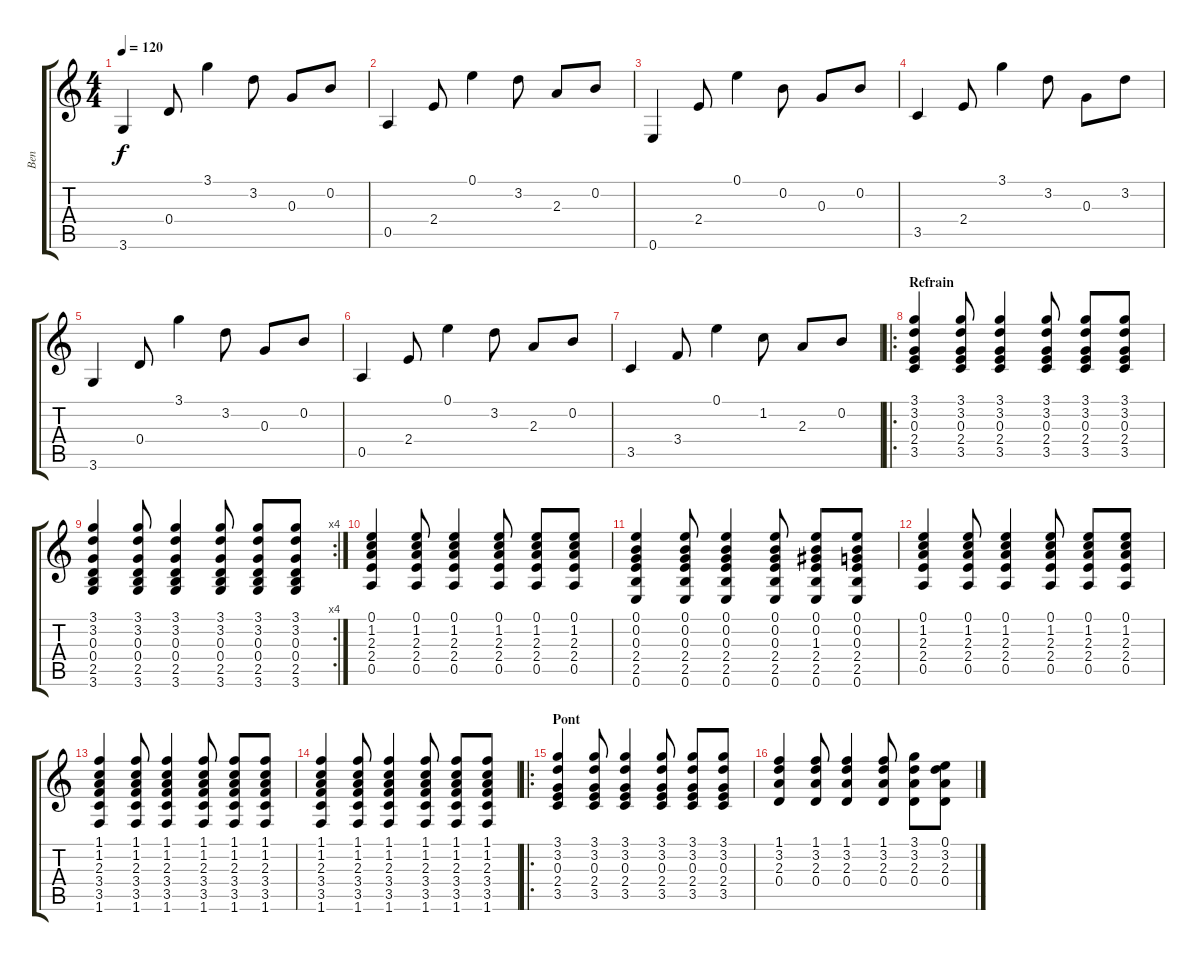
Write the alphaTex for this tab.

\track ("Ben" "Ben") {instrument electricguitarclean}
\staff {score tabs}
\tuning (E4 B3 G3 D3 A2 E2) {hide}
\ts (4 4)
\tempo 120
\clef g2
\ks c
3.6.4{dy f} 0.4.8 3.1.4 3.2.8 0.3.8 0.2.8 |
0.5.4 2.4.8 0.1.4 3.2.8 2.3.8 0.2.8 |
0.6.4 2.4.8 0.1.4 0.2.8 0.3.8 0.2.8 |
3.5.4 2.4.8 3.1.4 3.2.8 0.3.8 3.2.8 |
3.6.4 0.4.8 3.1.4 3.2.8 0.3.8 0.2.8 |
0.5.4 2.4.8 0.1.4 3.2.8 2.3.8 0.2.8 |
3.5.4 3.4.8 0.1.4 1.2.8 2.3.8 0.2.8 |
\ro
\section ("" "Refrain")
(3.1 3.2 0.3 2.4 3.5).4 (3.1 3.2 0.3 2.4 3.5).8 (3.1 3.2 0.3 2.4 3.5).4 (3.1 3.2 0.3 2.4 3.5).8 (3.1 3.2 0.3 2.4 3.5).8 (3.1 3.2 0.3 2.4 3.5).8 |
\rc 4
(3.1 3.2 0.3 0.4 2.5 3.6).4 (3.1 3.2 0.3 0.4 2.5 3.6).8 (3.1 3.2 0.3 0.4 2.5 3.6).4 (3.1 3.2 0.3 0.4 2.5 3.6).8 (3.1 3.2 0.3 0.4 2.5 3.6).8 (3.1 3.2 0.3 0.4 2.5 3.6).8 |
(0.1 1.2 2.3 2.4 0.5).4 (0.1 1.2 2.3 2.4 0.5).8 (0.1 1.2 2.3 2.4 0.5).4 (0.1 1.2 2.3 2.4 0.5).8 (0.1 1.2 2.3 2.4 0.5).8 (0.1 1.2 2.3 2.4 0.5).8 |
(0.1 0.2 0.3 2.4 2.5 0.6).4 (0.1 0.2 0.3 2.4 2.5 0.6).8 (0.1 0.2 0.3 2.4 2.5 0.6).4 (0.1 0.2 0.3 2.4 2.5 0.6).8 (0.1 0.2 1.3 2.4 2.5 0.6).8 (0.1 0.2 0.3 2.4 2.5 0.6).8 |
(0.1 1.2 2.3 2.4 0.5).4 (0.1 1.2 2.3 2.4 0.5).8 (0.1 1.2 2.3 2.4 0.5).4 (0.1 1.2 2.3 2.4 0.5).8 (0.1 1.2 2.3 2.4 0.5).8 (0.1 1.2 2.3 2.4 0.5).8 |
(1.1 1.2 2.3 3.4 3.5 1.6).4 (1.1 1.2 2.3 3.4 3.5 1.6).8 (1.1 1.2 2.3 3.4 3.5 1.6).4 (1.1 1.2 2.3 3.4 3.5 1.6).8 (1.1 1.2 2.3 3.4 3.5 1.6).8 (1.1 1.2 2.3 3.4 3.5 1.6).8 |
(1.1 1.2 2.3 3.4 3.5 1.6).4 (1.1 1.2 2.3 3.4 3.5 1.6).8 (1.1 1.2 2.3 3.4 3.5 1.6).4 (1.1 1.2 2.3 3.4 3.5 1.6).8 (1.1 1.2 2.3 3.4 3.5 1.6).8 (1.1 1.2 2.3 3.4 3.5 1.6).8 |
\ro
\section ("" "Pont")
(3.1 3.2 0.3 2.4 3.5).4 (3.1 3.2 0.3 2.4 3.5).8 (3.1 3.2 0.3 2.4 3.5).4 (3.1 3.2 0.3 2.4 3.5).8 (3.1 3.2 0.3 2.4 3.5).8 (3.1 3.2 0.3 2.4 3.5).8 |
(1.1 3.2 2.3 0.4).4 (1.1 3.2 2.3 0.4).8 (1.1 3.2 2.3 0.4).4 (1.1 3.2 2.3 0.4).8 (3.1 3.2 2.3 0.4).8 (0.1 3.2 2.3 0.4).8
